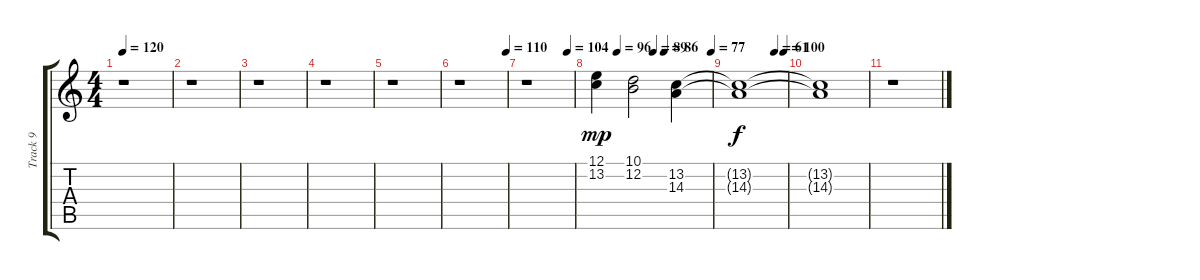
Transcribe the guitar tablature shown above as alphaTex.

\track ("Track 9" "Track 9") {instrument choiraahs}
\staff {score tabs}
\tuning (E4 B3 G3 D3 A2 E2) {hide}
\ts (4 4)
\tempo 120
\clef g2
\ks c
r.1{dy f} |
r.1 |
r.1 |
r.1 |
r.1 |
\tempo (110 1)
r.1 |
\tempo (104 0.875)
r.1 |
\tempo (96 0.1875)
\tempo (89 0.5)
\tempo (86 0.59375)
\tempo (77 1)
(12.1 13.2).4{dy mp volume 7} (10.1 12.2).2{volume 7} (13.2 14.3).4{volume 7} |
\tempo (61 0.75)
\tempo (100 0.9375)
(13.2{t} 14.3{t}).1{dy f} |
(13.2{t} 14.3{t}).1 |
r.1
